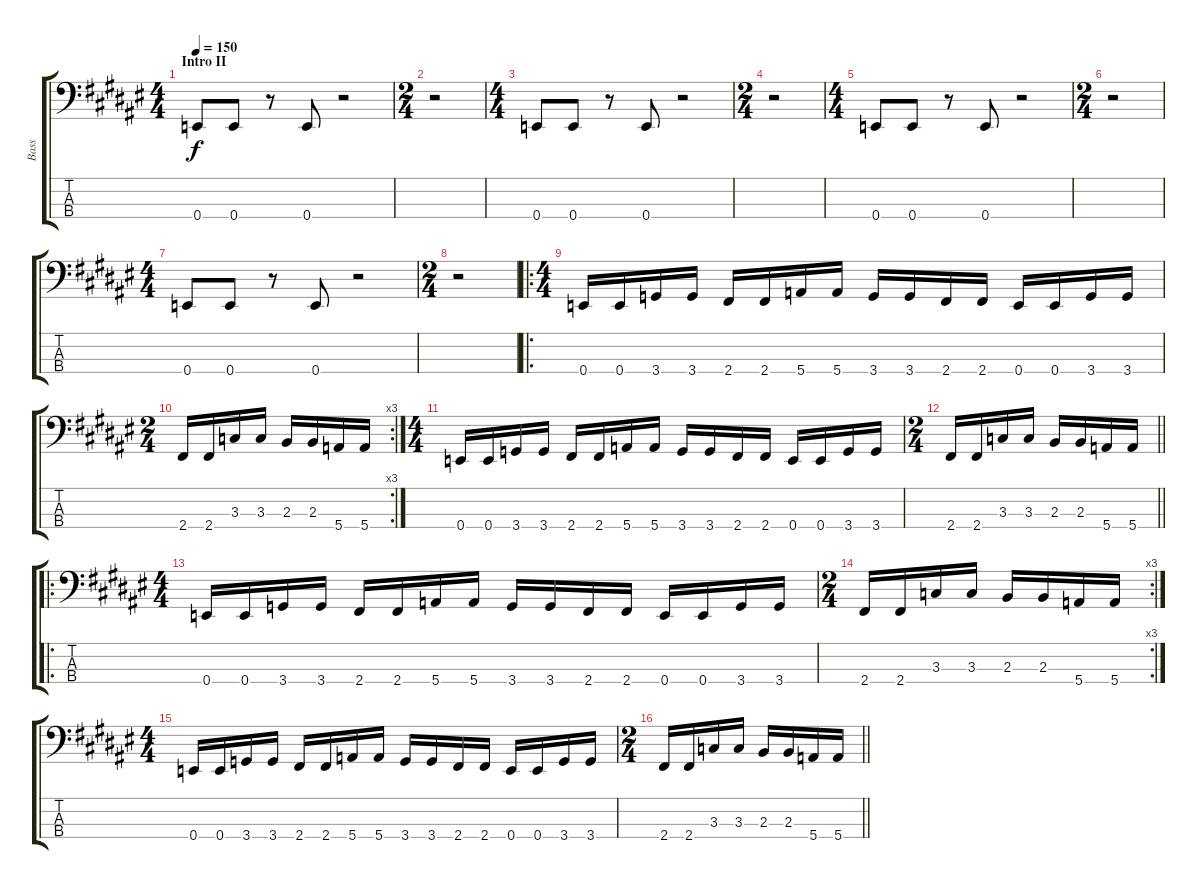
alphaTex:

\track ("Bass" "Bass") {instrument electricbassfinger}
\staff {score tabs}
\tuning (G2 D2 A1 E1) {hide}
\ts (4 4)
\section ("" "Intro II")
\tempo 150
\clef f4
\ks d#minor
0.4.8{dy f} 0.4.8 r.8 0.4.8 r.2 |
\ts (2 4)
r.2 |
\ts (4 4)
0.4.8 0.4.8 r.8 0.4.8 r.2 |
\ts (2 4)
r.2 |
\ts (4 4)
0.4.8 0.4.8 r.8 0.4.8 r.2 |
\ts (2 4)
r.2 |
\ts (4 4)
0.4.8 0.4.8 r.8 0.4.8 r.2 |
\ts (2 4)
r.2 |
\ro
\ts (4 4)
0.4.16 0.4.16 3.4.16 3.4.16 2.4.16 2.4.16 5.4.16 5.4.16 3.4.16 3.4.16 2.4.16 2.4.16 0.4.16 0.4.16 3.4.16 3.4.16 |
\rc 3
\ts (2 4)
2.4.16 2.4.16 3.3.16 3.3.16 2.3.16 2.3.16 5.4.16 5.4.16 |
\ts (4 4)
0.4.16 0.4.16 3.4.16 3.4.16 2.4.16 2.4.16 5.4.16 5.4.16 3.4.16 3.4.16 2.4.16 2.4.16 0.4.16 0.4.16 3.4.16 3.4.16 |
\ts (2 4)
\barLineRight lightlight
2.4.16 2.4.16 3.3.16 3.3.16 2.3.16 2.3.16 5.4.16 5.4.16 |
\ro
\ts (4 4)
0.4.16 0.4.16 3.4.16 3.4.16 2.4.16 2.4.16 5.4.16 5.4.16 3.4.16 3.4.16 2.4.16 2.4.16 0.4.16 0.4.16 3.4.16 3.4.16 |
\rc 3
\ts (2 4)
2.4.16 2.4.16 3.3.16 3.3.16 2.3.16 2.3.16 5.4.16 5.4.16 |
\ts (4 4)
0.4.16 0.4.16 3.4.16 3.4.16 2.4.16 2.4.16 5.4.16 5.4.16 3.4.16 3.4.16 2.4.16 2.4.16 0.4.16 0.4.16 3.4.16 3.4.16 |
\ts (2 4)
\barLineRight lightlight
2.4.16 2.4.16 3.3.16 3.3.16 2.3.16 2.3.16 5.4.16 5.4.16
